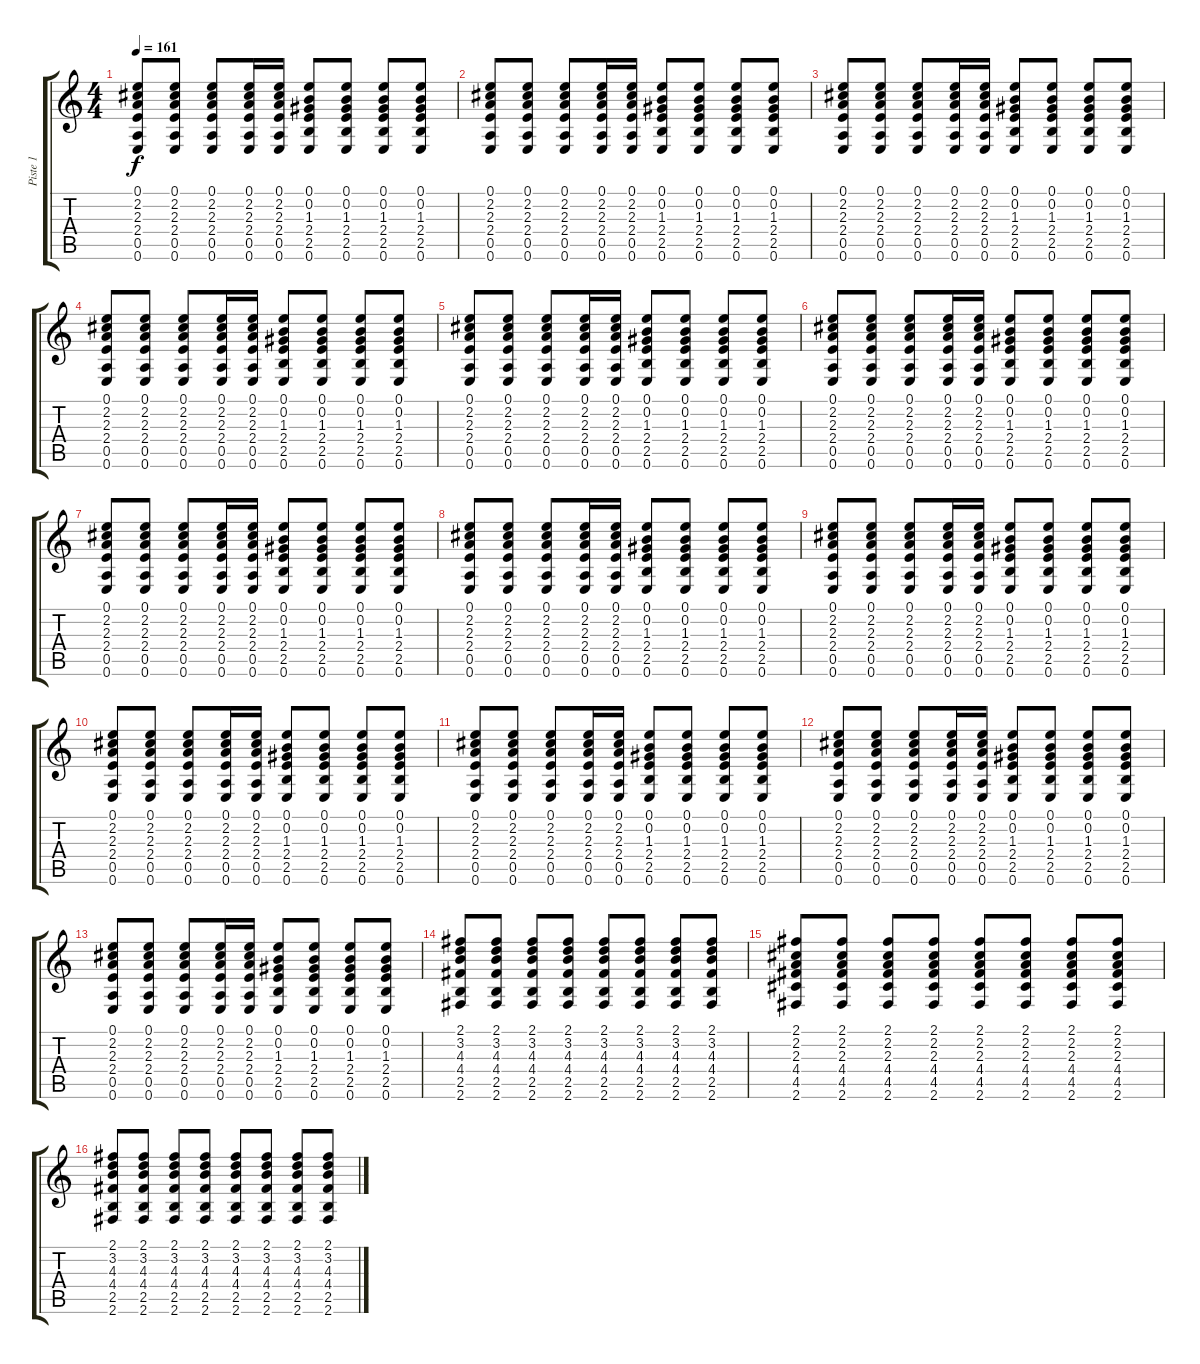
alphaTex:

\track ("Piste 1" "Piste 1") {instrument acousticguitarnylon}
\staff {score tabs}
\tuning (E4 B3 G3 D3 A2 E2) {hide}
\ts (4 4)
\tempo 161
\clef g2
\ks c
(0.1 2.2 2.3 2.4 0.5 0.6).8{dy f} (0.1 2.2 2.3 2.4 0.5 0.6).8 (0.1 2.2 2.3 2.4 0.5 0.6).8 (0.1 2.2 2.3 2.4 0.5 0.6).16 (0.1 2.2 2.3 2.4 0.5 0.6).16 (0.1 0.2 1.3 2.4 2.5 0.6).8 (0.1 0.2 1.3 2.4 2.5 0.6).8 (0.1 0.2 1.3 2.4 2.5 0.6).8 (0.1 0.2 1.3 2.4 2.5 0.6).8 |
(0.1 2.2 2.3 2.4 0.5 0.6).8 (0.1 2.2 2.3 2.4 0.5 0.6).8 (0.1 2.2 2.3 2.4 0.5 0.6).8 (0.1 2.2 2.3 2.4 0.5 0.6).16 (0.1 2.2 2.3 2.4 0.5 0.6).16 (0.1 0.2 1.3 2.4 2.5 0.6).8 (0.1 0.2 1.3 2.4 2.5 0.6).8 (0.1 0.2 1.3 2.4 2.5 0.6).8 (0.1 0.2 1.3 2.4 2.5 0.6).8 |
(0.1 2.2 2.3 2.4 0.5 0.6).8 (0.1 2.2 2.3 2.4 0.5 0.6).8 (0.1 2.2 2.3 2.4 0.5 0.6).8 (0.1 2.2 2.3 2.4 0.5 0.6).16 (0.1 2.2 2.3 2.4 0.5 0.6).16 (0.1 0.2 1.3 2.4 2.5 0.6).8 (0.1 0.2 1.3 2.4 2.5 0.6).8 (0.1 0.2 1.3 2.4 2.5 0.6).8 (0.1 0.2 1.3 2.4 2.5 0.6).8 |
(0.1 2.2 2.3 2.4 0.5 0.6).8 (0.1 2.2 2.3 2.4 0.5 0.6).8 (0.1 2.2 2.3 2.4 0.5 0.6).8 (0.1 2.2 2.3 2.4 0.5 0.6).16 (0.1 2.2 2.3 2.4 0.5 0.6).16 (0.1 0.2 1.3 2.4 2.5 0.6).8 (0.1 0.2 1.3 2.4 2.5 0.6).8 (0.1 0.2 1.3 2.4 2.5 0.6).8 (0.1 0.2 1.3 2.4 2.5 0.6).8 |
(0.1 2.2 2.3 2.4 0.5 0.6).8 (0.1 2.2 2.3 2.4 0.5 0.6).8 (0.1 2.2 2.3 2.4 0.5 0.6).8 (0.1 2.2 2.3 2.4 0.5 0.6).16 (0.1 2.2 2.3 2.4 0.5 0.6).16 (0.1 0.2 1.3 2.4 2.5 0.6).8 (0.1 0.2 1.3 2.4 2.5 0.6).8 (0.1 0.2 1.3 2.4 2.5 0.6).8 (0.1 0.2 1.3 2.4 2.5 0.6).8 |
(0.1 2.2 2.3 2.4 0.5 0.6).8 (0.1 2.2 2.3 2.4 0.5 0.6).8 (0.1 2.2 2.3 2.4 0.5 0.6).8 (0.1 2.2 2.3 2.4 0.5 0.6).16 (0.1 2.2 2.3 2.4 0.5 0.6).16 (0.1 0.2 1.3 2.4 2.5 0.6).8 (0.1 0.2 1.3 2.4 2.5 0.6).8 (0.1 0.2 1.3 2.4 2.5 0.6).8 (0.1 0.2 1.3 2.4 2.5 0.6).8 |
(0.1 2.2 2.3 2.4 0.5 0.6).8 (0.1 2.2 2.3 2.4 0.5 0.6).8 (0.1 2.2 2.3 2.4 0.5 0.6).8 (0.1 2.2 2.3 2.4 0.5 0.6).16 (0.1 2.2 2.3 2.4 0.5 0.6).16 (0.1 0.2 1.3 2.4 2.5 0.6).8 (0.1 0.2 1.3 2.4 2.5 0.6).8 (0.1 0.2 1.3 2.4 2.5 0.6).8 (0.1 0.2 1.3 2.4 2.5 0.6).8 |
(0.1 2.2 2.3 2.4 0.5 0.6).8 (0.1 2.2 2.3 2.4 0.5 0.6).8 (0.1 2.2 2.3 2.4 0.5 0.6).8 (0.1 2.2 2.3 2.4 0.5 0.6).16 (0.1 2.2 2.3 2.4 0.5 0.6).16 (0.1 0.2 1.3 2.4 2.5 0.6).8 (0.1 0.2 1.3 2.4 2.5 0.6).8 (0.1 0.2 1.3 2.4 2.5 0.6).8 (0.1 0.2 1.3 2.4 2.5 0.6).8 |
(0.1 2.2 2.3 2.4 0.5 0.6).8 (0.1 2.2 2.3 2.4 0.5 0.6).8 (0.1 2.2 2.3 2.4 0.5 0.6).8 (0.1 2.2 2.3 2.4 0.5 0.6).16 (0.1 2.2 2.3 2.4 0.5 0.6).16 (0.1 0.2 1.3 2.4 2.5 0.6).8 (0.1 0.2 1.3 2.4 2.5 0.6).8 (0.1 0.2 1.3 2.4 2.5 0.6).8 (0.1 0.2 1.3 2.4 2.5 0.6).8 |
(0.1 2.2 2.3 2.4 0.5 0.6).8 (0.1 2.2 2.3 2.4 0.5 0.6).8 (0.1 2.2 2.3 2.4 0.5 0.6).8 (0.1 2.2 2.3 2.4 0.5 0.6).16 (0.1 2.2 2.3 2.4 0.5 0.6).16 (0.1 0.2 1.3 2.4 2.5 0.6).8 (0.1 0.2 1.3 2.4 2.5 0.6).8 (0.1 0.2 1.3 2.4 2.5 0.6).8 (0.1 0.2 1.3 2.4 2.5 0.6).8 |
(0.1 2.2 2.3 2.4 0.5 0.6).8 (0.1 2.2 2.3 2.4 0.5 0.6).8 (0.1 2.2 2.3 2.4 0.5 0.6).8 (0.1 2.2 2.3 2.4 0.5 0.6).16 (0.1 2.2 2.3 2.4 0.5 0.6).16 (0.1 0.2 1.3 2.4 2.5 0.6).8 (0.1 0.2 1.3 2.4 2.5 0.6).8 (0.1 0.2 1.3 2.4 2.5 0.6).8 (0.1 0.2 1.3 2.4 2.5 0.6).8 |
(0.1 2.2 2.3 2.4 0.5 0.6).8 (0.1 2.2 2.3 2.4 0.5 0.6).8 (0.1 2.2 2.3 2.4 0.5 0.6).8 (0.1 2.2 2.3 2.4 0.5 0.6).16 (0.1 2.2 2.3 2.4 0.5 0.6).16 (0.1 0.2 1.3 2.4 2.5 0.6).8 (0.1 0.2 1.3 2.4 2.5 0.6).8 (0.1 0.2 1.3 2.4 2.5 0.6).8 (0.1 0.2 1.3 2.4 2.5 0.6).8 |
(0.1 2.2 2.3 2.4 0.5 0.6).8 (0.1 2.2 2.3 2.4 0.5 0.6).8 (0.1 2.2 2.3 2.4 0.5 0.6).8 (0.1 2.2 2.3 2.4 0.5 0.6).16 (0.1 2.2 2.3 2.4 0.5 0.6).16 (0.1 0.2 1.3 2.4 2.5 0.6).8 (0.1 0.2 1.3 2.4 2.5 0.6).8 (0.1 0.2 1.3 2.4 2.5 0.6).8 (0.1 0.2 1.3 2.4 2.5 0.6).8 |
(2.1 3.2 4.3 4.4 2.5 2.6).8 (2.1 3.2 4.3 4.4 2.5 2.6).8 (2.1 3.2 4.3 4.4 2.5 2.6).8 (2.1 3.2 4.3 4.4 2.5 2.6).8 (2.1 3.2 4.3 4.4 2.5 2.6).8 (2.1 3.2 4.3 4.4 2.5 2.6).8 (2.1 3.2 4.3 4.4 2.5 2.6).8 (2.1 3.2 4.3 4.4 2.5 2.6).8 |
(2.1 2.2 2.3 4.4 4.5 2.6).8 (2.1 2.2 2.3 4.4 4.5 2.6).8 (2.1 2.2 2.3 4.4 4.5 2.6).8 (2.1 2.2 2.3 4.4 4.5 2.6).8 (2.1 2.2 2.3 4.4 4.5 2.6).8 (2.1 2.2 2.3 4.4 4.5 2.6).8 (2.1 2.2 2.3 4.4 4.5 2.6).8 (2.1 2.2 2.3 4.4 4.5 2.6).8 |
(2.1 3.2 4.3 4.4 2.5 2.6).8 (2.1 3.2 4.3 4.4 2.5 2.6).8 (2.1 3.2 4.3 4.4 2.5 2.6).8 (2.1 3.2 4.3 4.4 2.5 2.6).8 (2.1 3.2 4.3 4.4 2.5 2.6).8 (2.1 3.2 4.3 4.4 2.5 2.6).8 (2.1 3.2 4.3 4.4 2.5 2.6).8 (2.1 3.2 4.3 4.4 2.5 2.6).8
